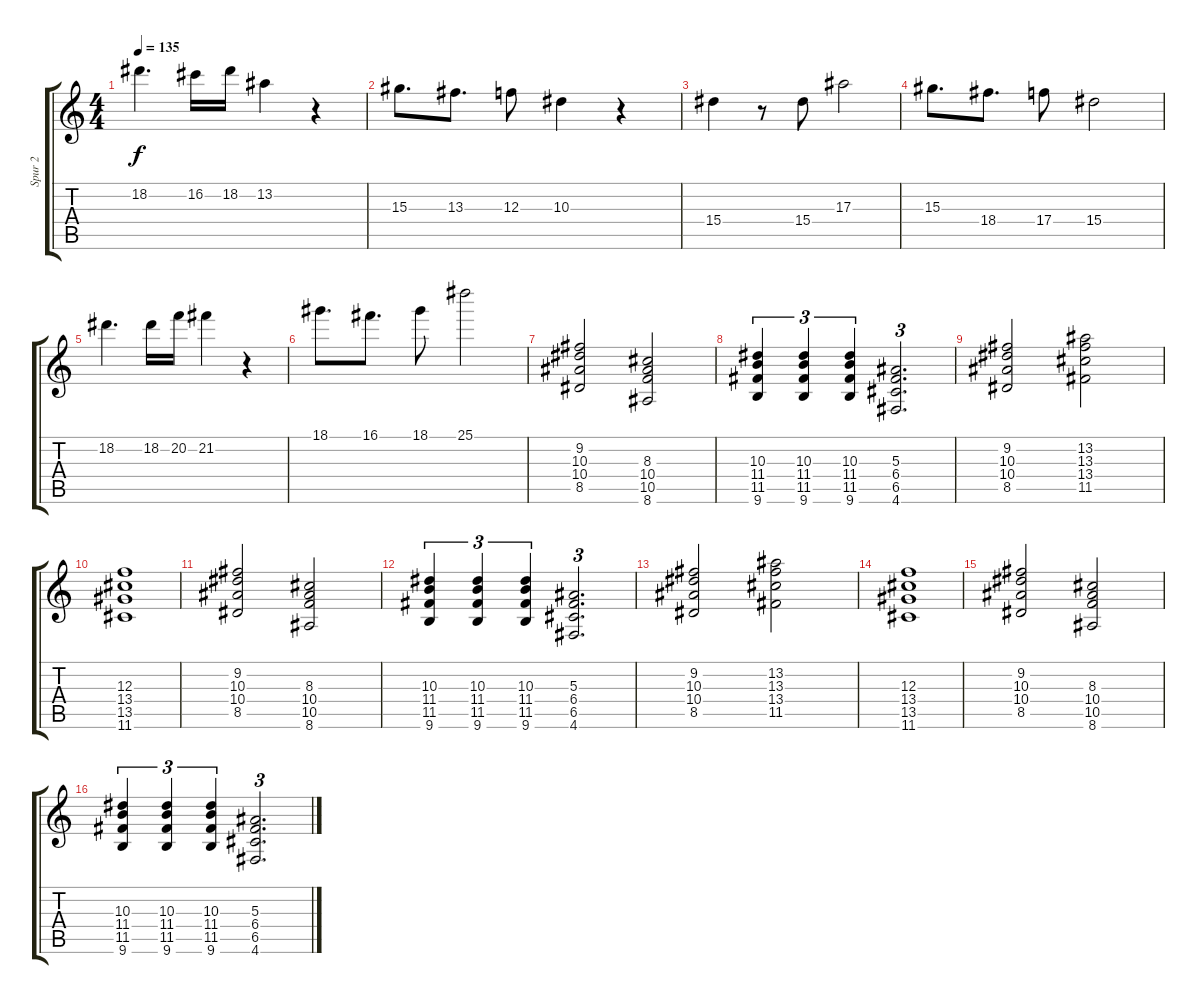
\track ("Spur 2" "Spur 2") {instrument distortionguitar}
\staff {score tabs}
\tuning (D4 A3 F3 C3 G2 D2) {hide}
\ts (4 4)
\tempo 135
\clef g2
\ks c
18.2.4{d dy f} 16.2.16 18.2.16 13.2.4 r.4 |
15.3.8{d} 13.3.8{d} 12.3.8 10.3.4 r.4 |
15.4.4 r.8 15.4.8 17.3.2 |
15.3.8{d} 18.4.8{d} 17.4.8 15.4.2 |
18.2.4{d} 18.2.16 20.2.16 21.2.4 r.4 |
18.1.8{d} 16.1.8{d} 18.1.8 25.1.2 |
(9.2 10.3 10.4 8.5).2 (8.3 10.4 10.5 8.6).2 |
(10.3 11.4 11.5 9.6).4{tu (3 2)} (10.3 11.4 11.5 9.6).4{tu (3 2)} (10.3 11.4 11.5 9.6).4{tu (3 2)} (5.3 6.4 6.5 4.6).2{d tu (3 2)} |
(9.2 10.3 10.4 8.5).2 (13.2 13.3 13.4 11.5).2 |
(12.3 13.4 13.5 11.6).1 |
(9.2 10.3 10.4 8.5).2 (8.3 10.4 10.5 8.6).2 |
(10.3 11.4 11.5 9.6).4{tu (3 2)} (10.3 11.4 11.5 9.6).4{tu (3 2)} (10.3 11.4 11.5 9.6).4{tu (3 2)} (5.3 6.4 6.5 4.6).2{d tu (3 2)} |
(9.2 10.3 10.4 8.5).2 (13.2 13.3 13.4 11.5).2 |
(12.3 13.4 13.5 11.6).1 |
(9.2 10.3 10.4 8.5).2 (8.3 10.4 10.5 8.6).2 |
(10.3 11.4 11.5 9.6).4{tu (3 2)} (10.3 11.4 11.5 9.6).4{tu (3 2)} (10.3 11.4 11.5 9.6).4{tu (3 2)} (5.3 6.4 6.5 4.6).2{d tu (3 2)}
